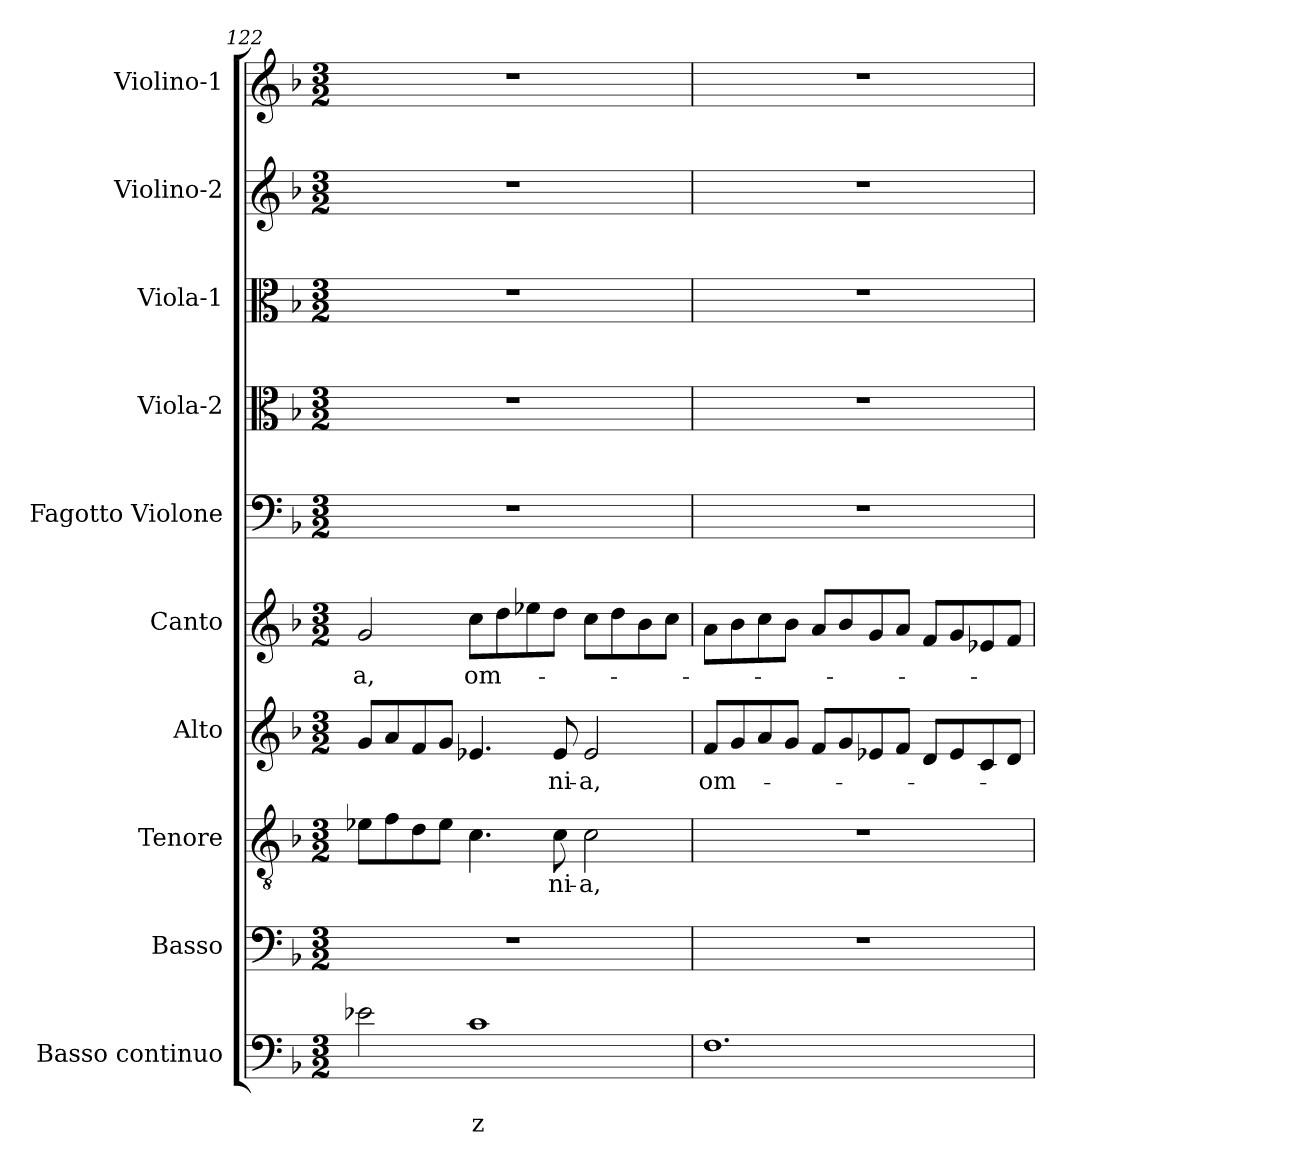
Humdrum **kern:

**kern	**text	**text	**kern	**kern	**text	**kern	**text	**kern	**text	**kern	**kern	**kern	**kern	**kern
*part10	*part10	*part10	*part9	*part8	*part8	*part7	*part7	*part6	*part6	*part5	*part4	*part3	*part2	*part1
*staff10	*staff10	*staff10	*staff9	*staff8	*staff8	*staff7	*staff7	*staff6	*staff6	*staff5	*staff4	*staff3	*staff2	*staff1
*I"Basso continuo	*	*	*I"Basso	*I"Tenore	*	*I"Alto	*	*I"Canto	*	*I"Fagotto Violone	*I"Viola-2	*I"Viola-1	*I"Violino-2	*I"Violino-1
*clefF4	*	*	*clefF4	*clefGv2	*	*clefG2	*	*clefG2	*	*clefF4	*clefC3	*clefC3	*clefG2	*clefG2
*k[b-]	*	*	*k[b-]	*k[b-]	*	*k[b-]	*	*k[b-]	*	*k[b-]	*k[b-]	*k[b-]	*k[b-]	*k[b-]
*F:	*	*	*F:	*F:	*	*F:	*	*F:	*	*F:	*F:	*F:	*F:	*F:
*M3/2	*	*	*M3/2	*M3/2	*	*M3/2	*	*M3/2	*	*M3/2	*M3/2	*M3/2	*M3/2	*M3/2
=122	=122	=122	=122	=122	=122	=122	=122	=122	=122	=122	=122	=122	=122	=122
!	!	!	!	!	!	!	!	!	!LO:LY:b	!	!	!	!	!
2e-X\	.	.	1.r	8e-X\L	.	8g/L	.	2g/	-a,	1.r	1.r	1.r	1.r	1.r
.	.	.	.	8f\	.	8a/	.	.	.	.	.	.	.	.
.	.	.	.	8d\	.	8f/	.	.	.	.	.	.	.	.
.	.	.	.	8e-\J	.	8g/J	.	.	.	.	.	.	.	.
!	!	!LO:LY:b	!	!	!	!	!	!	!	!	!	!	!	!
!	!	!	!	!	!	!	!	!	!LO:LY:b	!	!	!	!	!
1c	.	z	.	4.c\	.	4.e-X/	.	8cc\L	om-	.	.	.	.	.
.	.	.	.	.	.	.	.	8dd\	.	.	.	.	.	.
.	.	.	.	.	.	.	.	8ee-X\	.	.	.	.	.	.
!	!	!	!	!	!LO:LY:b	!	!	!	!	!	!	!	!	!
!	!	!	!	!	!	!	!LO:LY:b	!	!	!	!	!	!	!
.	.	.	.	8c\	-ni-	8e-/	-ni-	8dd\J	.	.	.	.	.	.
!	!	!	!	!	!LO:LY:b	!	!	!	!	!	!	!	!	!
!	!	!	!	!	!	!	!LO:LY:b	!	!	!	!	!	!	!
.	.	.	.	2c\	-a,	2e-/	-a,	8cc\L	.	.	.	.	.	.
.	.	.	.	.	.	.	.	8dd\	.	.	.	.	.	.
.	.	.	.	.	.	.	.	8b-\	.	.	.	.	.	.
.	.	.	.	.	.	.	.	8cc\J	.	.	.	.	.	.
!!LO:PB:g=z
=123	=123	=123	=123	=123	=123	=123	=123	=123	=123	=123	=123	=123	=123	=123
!	!	!	!	!	!	!	!LO:LY:b	!	!	!	!	!	!	!
1.F	.	.	1.r	1.r	.	8f/L	om-	8a\L	.	1.r	1.r	1.r	1.r	1.r
.	.	.	.	.	.	8g/	.	8b-\	.	.	.	.	.	.
.	.	.	.	.	.	8a/	.	8cc\	.	.	.	.	.	.
.	.	.	.	.	.	8g/J	.	8b-\J	.	.	.	.	.	.
.	.	.	.	.	.	8f/L	.	8a/L	.	.	.	.	.	.
.	.	.	.	.	.	8g/	.	8b-/	.	.	.	.	.	.
.	.	.	.	.	.	8e-X/	.	8g/	.	.	.	.	.	.
.	.	.	.	.	.	8f/J	.	8a/J	.	.	.	.	.	.
.	.	.	.	.	.	8d/L	.	8f/L	.	.	.	.	.	.
.	.	.	.	.	.	8e-/	.	8g/	.	.	.	.	.	.
.	.	.	.	.	.	8c/	.	8e-X/	.	.	.	.	.	.
.	.	.	.	.	.	8d/J	.	8f/J	.	.	.	.	.	.
=	=	=	=	=	=	=	=	=	=	=	=	=	=	=
*-	*-	*-	*-	*-	*-	*-	*-	*-	*-	*-	*-	*-	*-	*-
